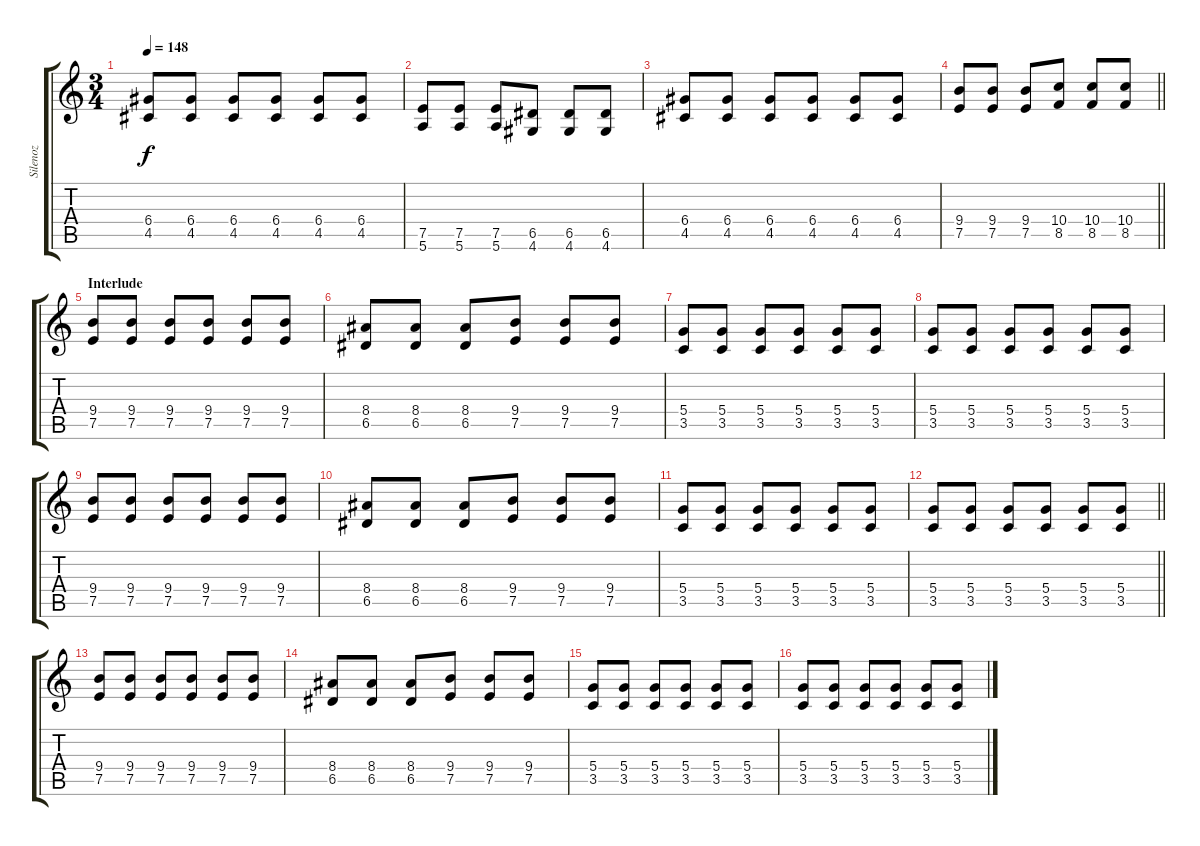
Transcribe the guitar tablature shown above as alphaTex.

\track ("Silenoz" "Silenoz") {instrument distortionguitar}
\staff {score tabs}
\tuning (E4 B3 G3 D3 A2 E2) {hide}
\ts (3 4)
\tempo 148
\clef g2
\ks c
(6.4 4.5).8{dy f} (6.4 4.5).8 (6.4 4.5).8 (6.4 4.5).8 (6.4 4.5).8 (6.4 4.5).8 |
(7.5 5.6).8 (7.5 5.6).8 (7.5 5.6).8 (6.5 4.6).8 (6.5 4.6).8 (6.5 4.6).8 |
(6.4 4.5).8 (6.4 4.5).8 (6.4 4.5).8 (6.4 4.5).8 (6.4 4.5).8 (6.4 4.5).8 |
\barLineRight lightlight
(9.4 7.5).8 (9.4 7.5).8 (9.4 7.5).8 (10.4 8.5).8 (10.4 8.5).8 (10.4 8.5).8 |
\section ("" "Interlude")
(9.4 7.5).8 (9.4 7.5).8 (9.4 7.5).8 (9.4 7.5).8 (9.4 7.5).8 (9.4 7.5).8 |
(8.4 6.5).8 (8.4 6.5).8 (8.4 6.5).8 (9.4 7.5).8 (9.4 7.5).8 (9.4 7.5).8 |
(5.4 3.5).8 (5.4 3.5).8 (5.4 3.5).8 (5.4 3.5).8 (5.4 3.5).8 (5.4 3.5).8 |
(5.4 3.5).8 (5.4 3.5).8 (5.4 3.5).8 (5.4 3.5).8 (5.4 3.5).8 (5.4 3.5).8 |
(9.4 7.5).8 (9.4 7.5).8 (9.4 7.5).8 (9.4 7.5).8 (9.4 7.5).8 (9.4 7.5).8 |
(8.4 6.5).8 (8.4 6.5).8 (8.4 6.5).8 (9.4 7.5).8 (9.4 7.5).8 (9.4 7.5).8 |
(5.4 3.5).8 (5.4 3.5).8 (5.4 3.5).8 (5.4 3.5).8 (5.4 3.5).8 (5.4 3.5).8 |
\barLineRight lightlight
(5.4 3.5).8 (5.4 3.5).8 (5.4 3.5).8 (5.4 3.5).8 (5.4 3.5).8 (5.4 3.5).8 |
(9.4 7.5).8 (9.4 7.5).8 (9.4 7.5).8 (9.4 7.5).8 (9.4 7.5).8 (9.4 7.5).8 |
(8.4 6.5).8 (8.4 6.5).8 (8.4 6.5).8 (9.4 7.5).8 (9.4 7.5).8 (9.4 7.5).8 |
(5.4 3.5).8 (5.4 3.5).8 (5.4 3.5).8 (5.4 3.5).8 (5.4 3.5).8 (5.4 3.5).8 |
(5.4 3.5).8 (5.4 3.5).8 (5.4 3.5).8 (5.4 3.5).8 (5.4 3.5).8 (5.4 3.5).8
